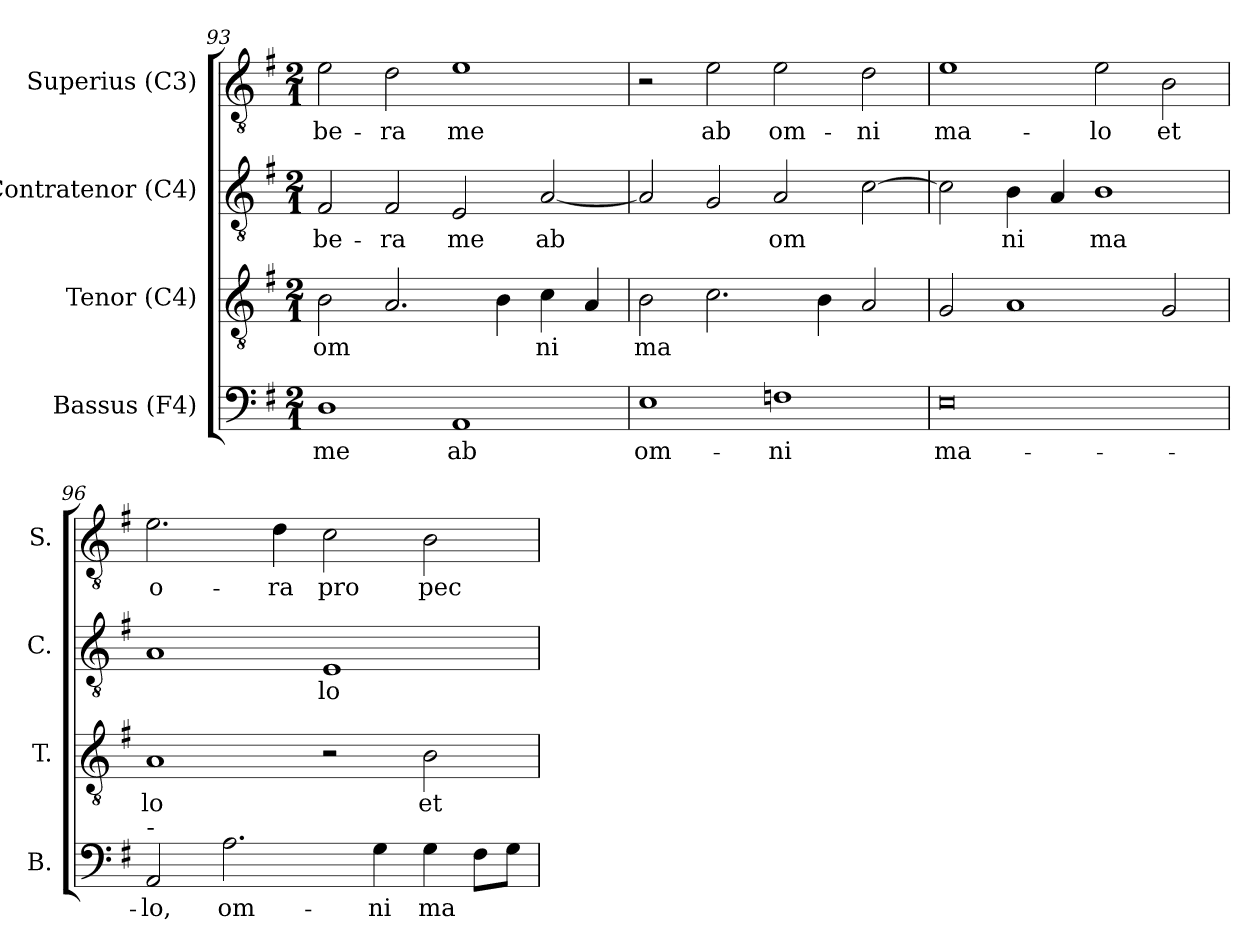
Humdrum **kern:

**kern	**text	**kern	**text	**kern	**text	**kern	**text
*part4	*part4	*part3	*part3	*part2	*part2	*part1	*part1
*staff4	*staff4	*staff3	*staff3	*staff2	*staff2	*staff1	*staff1
*I"Bassus (F4)	*	*I"Tenor (C4)	*	*I"Contratenor (C4)	*	*I"Superius (C3)	*
*I'B.	*	*I'T.	*	*I'C.	*	*I'S.	*
*clefF4	*	*clefGv2	*	*clefGv2	*	*clefGv2	*
*k[f#]	*	*k[f#]	*	*k[f#]	*	*k[f#]	*
*G:	*	*G:	*	*G:	*	*G:	*
*M2/1	*	*M2/1	*	*M2/1	*	*M2/1	*
=93	=93	=93	=93	=93	=93	=93	=93
!	!LO:LY:b:cj	!	!LO:LY:b:cj	!	!LO:LY:b:cj	!	!LO:LY:b:cj
1D	me	2B\	om-	2F#/	-be-	2e\	-be-
!	!	!	!LO:LY:b:cj	!	!LO:LY:b:cj	!	!LO:LY:b:cj
.	.	2.A/	--	2F#/	-ra	2d\	-ra
!	!LO:LY:b:cj	!	!	!	!LO:LY:b:cj	!	!LO:LY:b:cj
1AA	ab	.	.	2E/	me	1e	me
!	!	!	!LO:LY:b:cj	!	!	!	!
.	.	4B\	--	.	.	.	.
!	!	!	!LO:LY:b:cj	!	!LO:LY:b:cj	!	!
.	.	4c\	-ni	[<2A/	ab	.	.
!	!	!	!LO:LY:b:cj	!	!	!	!
.	.	4A/	.	.	.	.	.
=94	=94	=94	=94	=94	=94	=94	=94
!	!LO:LY:b:cj	!	!LO:LY:b:cj	!	!LO:LY:b:cj	!	!
1E	om-	2B\	ma-	2A/]	.	2r	.
!	!	!	!LO:LY:b:cj	!	!LO:LY:b:cj	!	!LO:LY:b:cj
.	.	2.c\	--	2G/	.	2e\	ab
!	!LO:LY:b:cj	!	!	!	!LO:LY:b:cj	!	!LO:LY:b:cj
1F	-ni	.	.	2A/	om-	2e\	om-
!	!	!	!LO:LY:b:cj	!	!	!	!
.	.	4B\	--	.	.	.	.
!	!	!	!LO:LY:b:cj	!	!LO:LY:b:cj	!	!LO:LY:b:cj
.	.	2A/	--	[>2c\	--	2d\	-ni
=95	=95	=95	=95	=95	=95	=95	=95
!	!LO:LY:b:cj	!	!LO:LY:b:cj	!	!LO:LY:b:cj	!	!LO:LY:b:cj
0E	ma-	2G/	--	2c\]	--	1e	ma-
!	!	!	!LO:LY:b:cj	!	!LO:LY:b:cj	!	!
.	.	1A	--	4B\	-ni	.	.
!	!	!	!	!	!LO:LY:b:cj	!	!
.	.	.	.	4A/	.	.	.
!	!	!	!	!	!LO:LY:b:cj	!	!LO:LY:b:cj
.	.	.	.	1B	ma-	2e\	-lo
!	!	!	!LO:LY:b:cj	!	!	!	!LO:LY:b:cj
.	.	2G/	--	.	.	2B\	et
!!LO:LB:g=z
=96	=96	=96	=96	=96	=96	=96	=96
!LO:TX:a:t=-	!	!	!	!	!	!	!
!	!LO:LY:b:cj	!	!LO:LY:b:cj	!	!LO:LY:b:cj	!	!LO:LY:b:cj
2AA/	-lo,	1A	-lo	1A	--	2.e\	o-
!	!LO:LY:b:cj	!	!	!	!	!	!
2.A\	om-	.	.	.	.	.	.
!	!	!	!	!	!	!	!LO:LY:b:cj
.	.	.	.	.	.	4d\	-ra
!	!	!	!	!	!LO:LY:b:cj	!	!LO:LY:b:cj
.	.	2r	.	1E	-lo	2c\	pro
!	!LO:LY:b:cj	!	!	!	!	!	!
4G\	-ni	.	.	.	.	.	.
!	!LO:LY:b:cj	!	!LO:LY:b:cj	!	!	!	!LO:LY:b:cj
4G\	ma-	2B\	et	.	.	2B\	pec-
!	!LO:LY:b:cj	!	!	!	!	!	!
8F#\L	--	.	.	.	.	.	.
!	!LO:LY:b:cj	!	!	!	!	!	!
8G\J	--	.	.	.	.	.	.
=	=	=	=	=	=	=	=
*-	*-	*-	*-	*-	*-	*-	*-
